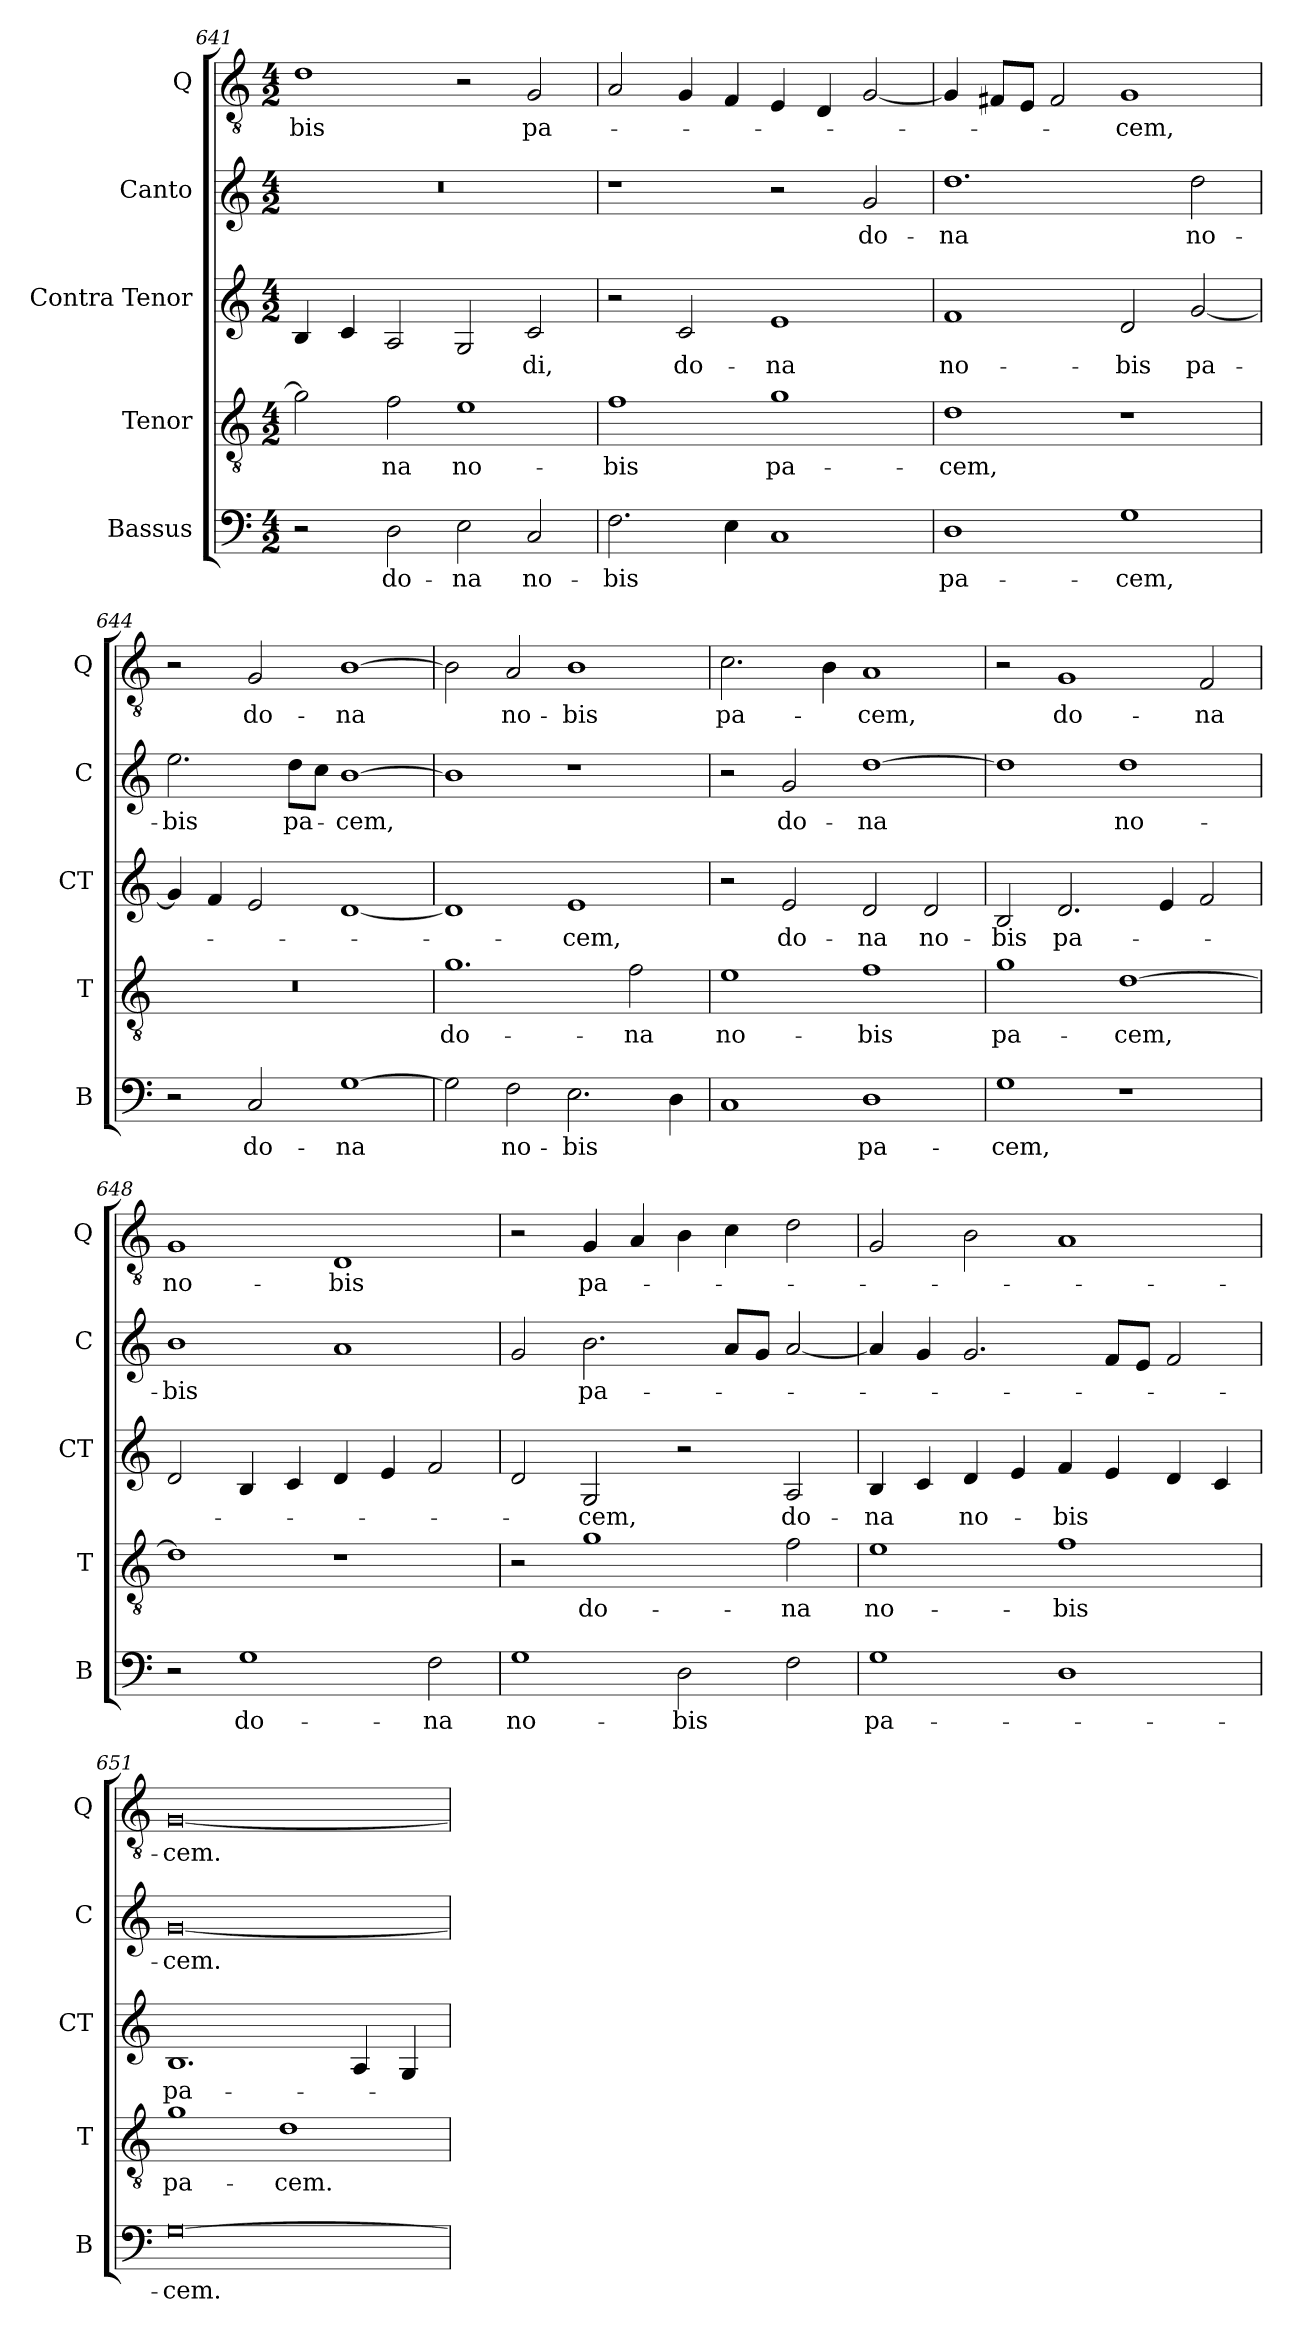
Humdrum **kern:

**kern	**text	**kern	**text	**kern	**text	**kern	**text	**kern	**text
*part5	*part5	*part4	*part4	*part3	*part3	*part2	*part2	*part1	*part1
*staff5	*staff5	*staff4	*staff4	*staff3	*staff3	*staff2	*staff2	*staff1	*staff1
*I"Bassus	*	*I"Tenor	*	*I"Contra Tenor	*	*I"Canto	*	*I"Q	*
*I'B	*	*I'T	*	*I'CT	*	*I'C	*	*I'Q	*
*clefF4	*	*clefGv2	*	*clefG2	*	*clefG2	*	*clefGv2	*
*k[]	*	*k[]	*	*k[]	*	*k[]	*	*k[]	*
*C:	*	*C:	*	*C:	*	*C:	*	*C:	*
*M4/2	*	*M4/2	*	*M4/2	*	*M4/2	*	*M4/2	*
=641	=641	=641	=641	=641	=641	=641	=641	=641	=641
!	!	!	!	!	!	!	!	!	!LO:LY:b
2r	.	2g\]	.	4B/	.	0r	.	1d	-bis
.	.	.	.	4c/	.	.	.	.	.
!	!LO:LY:b	!	!	!	!	!	!	!	!
!	!	!	!LO:LY:b	!	!	!	!	!	!
2D\	do-	2f\	-na	2A/	.	.	.	.	.
!	!LO:LY:b	!	!	!	!	!	!	!	!
!	!	!	!LO:LY:b	!	!	!	!	!	!
2E\	-na	1e	no-	2G/	.	.	.	2r	.
!	!LO:LY:b	!	!	!	!	!	!	!	!
!	!	!	!	!	!LO:LY:b	!	!	!	!
!	!	!	!	!	!	!	!	!	!LO:LY:b
2C/	no-	.	.	2c/	-di,	.	.	2G/	pa-
!!LO:LB:g=z
=642	=642	=642	=642	=642	=642	=642	=642	=642	=642
!	!LO:LY:b	!	!	!	!	!	!	!	!
!	!	!	!LO:LY:b	!	!	!	!	!	!
2.F\	-bis	1f	-bis	2r	.	1r	.	2A/	.
!	!	!	!	!	!LO:LY:b	!	!	!	!
.	.	.	.	2c/	do-	.	.	4G/	.
4E\	.	.	.	.	.	.	.	4F/	.
!	!	!	!LO:LY:b	!	!	!	!	!	!
!	!	!	!	!	!LO:LY:b	!	!	!	!
1C	.	1g	pa-	1e	-na	2r	.	4E/	.
.	.	.	.	.	.	.	.	4D/	.
!	!	!	!	!	!	!	!LO:LY:b	!	!
.	.	.	.	.	.	2g/	do-	[2G/	.
=643	=643	=643	=643	=643	=643	=643	=643	=643	=643
!	!LO:LY:b	!	!	!	!	!	!	!	!
!	!	!	!LO:LY:b	!	!	!	!	!	!
!	!	!	!	!	!LO:LY:b	!	!	!	!
!	!	!	!	!	!	!	!LO:LY:b	!	!
1D	pa-	1d	-cem,	1f	no-	1.dd	-na	4G/]	.
.	.	.	.	.	.	.	.	8F#i/L	.
.	.	.	.	.	.	.	.	8E/J	.
.	.	.	.	.	.	.	.	2F#/	.
!	!LO:LY:b	!	!	!	!	!	!	!	!
!	!	!	!	!	!LO:LY:b	!	!	!	!
!	!	!	!	!	!	!	!	!	!LO:LY:b
1G	-cem,	1r	.	2d/	-bis	.	.	1G	-cem,
!	!	!	!	!	!LO:LY:b	!	!	!	!
!	!	!	!	!	!	!	!LO:LY:b	!	!
.	.	.	.	[2g/	pa-	2dd\	no-	.	.
=644	=644	=644	=644	=644	=644	=644	=644	=644	=644
!	!	!	!	!	!	!	!LO:LY:b	!	!
2r	.	0r	.	4g/]	.	2.ee\	-bis	2r	.
.	.	.	.	4f/	.	.	.	.	.
!	!LO:LY:b	!	!	!	!	!	!	!	!
!	!	!	!	!	!	!	!	!	!LO:LY:b
2C/	do-	.	.	2e/	.	.	.	2G/	do-
!	!	!	!	!	!	!	!LO:LY:b	!	!
.	.	.	.	.	.	8dd\L	pa-	.	.
.	.	.	.	.	.	8cc\J	.	.	.
!	!LO:LY:b	!	!	!	!	!	!	!	!
!	!	!	!	!	!	!	!LO:LY:b	!	!
!	!	!	!	!	!	!	!	!	!LO:LY:b
[1G	-na	.	.	[1d	.	[1b	-cem,	[1B	-na
=645	=645	=645	=645	=645	=645	=645	=645	=645	=645
!	!	!	!LO:LY:b	!	!	!	!	!	!
2G\]	.	1.g	do-	1d]	.	1b]	.	2B\]	.
!	!LO:LY:b	!	!	!	!	!	!	!	!
!	!	!	!	!	!	!	!	!	!LO:LY:b
2F\	no-	.	.	.	.	.	.	2A/	no-
!	!LO:LY:b	!	!	!	!	!	!	!	!
!	!	!	!	!	!LO:LY:b	!	!	!	!
!	!	!	!	!	!	!	!	!	!LO:LY:b
2.E\	-bis	.	.	1e	-cem,	1r	.	1B	-bis
!	!	!	!LO:LY:b	!	!	!	!	!	!
.	.	2f\	-na	.	.	.	.	.	.
4D\	.	.	.	.	.	.	.	.	.
=646	=646	=646	=646	=646	=646	=646	=646	=646	=646
!	!	!	!LO:LY:b	!	!	!	!	!	!
!	!	!	!	!	!	!	!	!	!LO:LY:b
1C	.	1e	no-	2r	.	2r	.	2.c\	pa-
!	!	!	!	!	!LO:LY:b	!	!	!	!
!	!	!	!	!	!	!	!LO:LY:b	!	!
.	.	.	.	2e/	do-	2g/	do-	.	.
.	.	.	.	.	.	.	.	4B\	.
!	!LO:LY:b	!	!	!	!	!	!	!	!
!	!	!	!LO:LY:b	!	!	!	!	!	!
!	!	!	!	!	!LO:LY:b	!	!	!	!
!	!	!	!	!	!	!	!LO:LY:b	!	!
!	!	!	!	!	!	!	!	!	!LO:LY:b
1D	pa-	1f	-bis	2d/	-na	[1dd	-na	1A	-cem,
!	!	!	!	!	!LO:LY:b	!	!	!	!
.	.	.	.	2d/	no-	.	.	.	.
!!LO:LB:g=z
=647	=647	=647	=647	=647	=647	=647	=647	=647	=647
!	!LO:LY:b	!	!	!	!	!	!	!	!
!	!	!	!LO:LY:b	!	!	!	!	!	!
!	!	!	!	!	!LO:LY:b	!	!	!	!
1G	-cem,	1g	pa-	2B/	-bis	1dd]	.	2r	.
!	!	!	!	!	!LO:LY:b	!	!	!	!
!	!	!	!	!	!	!	!	!	!LO:LY:b
.	.	.	.	2.d/	pa-	.	.	1G	do-
!	!	!	!LO:LY:b	!	!	!	!	!	!
!	!	!	!	!	!	!	!LO:LY:b	!	!
1r	.	[1d	-cem,	.	.	1dd	no-	.	.
.	.	.	.	4e/	.	.	.	.	.
!	!	!	!	!	!	!	!	!	!LO:LY:b
.	.	.	.	2f/	.	.	.	2F/	-na
=648	=648	=648	=648	=648	=648	=648	=648	=648	=648
!	!	!	!	!	!	!	!LO:LY:b	!	!
!	!	!	!	!	!	!	!	!	!LO:LY:b
2r	.	1d]	.	2d/	.	1b	-bis	1G	no-
!	!LO:LY:b	!	!	!	!	!	!	!	!
1G	do-	.	.	4B/	.	.	.	.	.
.	.	.	.	4c/	.	.	.	.	.
!	!	!	!	!	!	!	!	!	!LO:LY:b
.	.	1r	.	4d/	.	1a	.	1D	-bis
.	.	.	.	4e/	.	.	.	.	.
!	!LO:LY:b	!	!	!	!	!	!	!	!
2F\	-na	.	.	2f/	.	.	.	.	.
=649	=649	=649	=649	=649	=649	=649	=649	=649	=649
!	!LO:LY:b	!	!	!	!	!	!	!	!
1G	no-	2r	.	2d/	.	2g/	.	2r	.
!	!	!	!LO:LY:b	!	!	!	!	!	!
!	!	!	!	!	!LO:LY:b	!	!	!	!
!	!	!	!	!	!	!	!LO:LY:b	!	!
!	!	!	!	!	!	!	!	!	!LO:LY:b
.	.	1g	do-	2G/	-cem,	2.b\	pa-	4G/	pa-
.	.	.	.	.	.	.	.	4A/	.
!	!LO:LY:b	!	!	!	!	!	!	!	!
2D\	-bis	.	.	2r	.	.	.	4B\	.
.	.	.	.	.	.	8a/L	.	4c\	.
.	.	.	.	.	.	8g/J	.	.	.
!	!	!	!LO:LY:b	!	!	!	!	!	!
!	!	!	!	!	!LO:LY:b	!	!	!	!
2F\	.	2f\	-na	2A/	do-	[2a/	.	2d\	.
=650	=650	=650	=650	=650	=650	=650	=650	=650	=650
!	!LO:LY:b	!	!	!	!	!	!	!	!
!	!	!	!LO:LY:b	!	!	!	!	!	!
!	!	!	!	!	!LO:LY:b	!	!	!	!
1G	pa-	1e	no-	4B/	-na	4a/]	.	2G/	.
.	.	.	.	4c/	.	4g/	.	.	.
!	!	!	!	!	!LO:LY:b	!	!	!	!
.	.	.	.	4d/	no-	2.g/	.	2B\	.
.	.	.	.	4e/	.	.	.	.	.
!	!	!	!LO:LY:b	!	!	!	!	!	!
!	!	!	!	!	!LO:LY:b	!	!	!	!
1D	.	1f	-bis	4f/	-bis	.	.	1A	.
.	.	.	.	4e/	.	8f/L	.	.	.
.	.	.	.	.	.	8e/J	.	.	.
.	.	.	.	4d/	.	2f/	.	.	.
.	.	.	.	4c/	.	.	.	.	.
=651	=651	=651	=651	=651	=651	=651	=651	=651	=651
!	!LO:LY:b	!	!	!	!	!	!	!	!
!	!	!	!LO:LY:b	!	!	!	!	!	!
!	!	!	!	!	!LO:LY:b	!	!	!	!
!	!	!	!	!	!	!	!LO:LY:b	!	!
!	!	!	!	!	!	!	!	!	!LO:LY:b
[0G	-cem.	1g	pa-	1.B	pa-	[0g	-cem.	[0G	-cem.
!	!	!	!LO:LY:b	!	!	!	!	!	!
.	.	1d	-cem.	.	.	.	.	.	.
.	.	.	.	4A/	.	.	.	.	.
.	.	.	.	4G/	.	.	.	.	.
=	=	=	=	=	=	=	=	=	=
*-	*-	*-	*-	*-	*-	*-	*-	*-	*-
